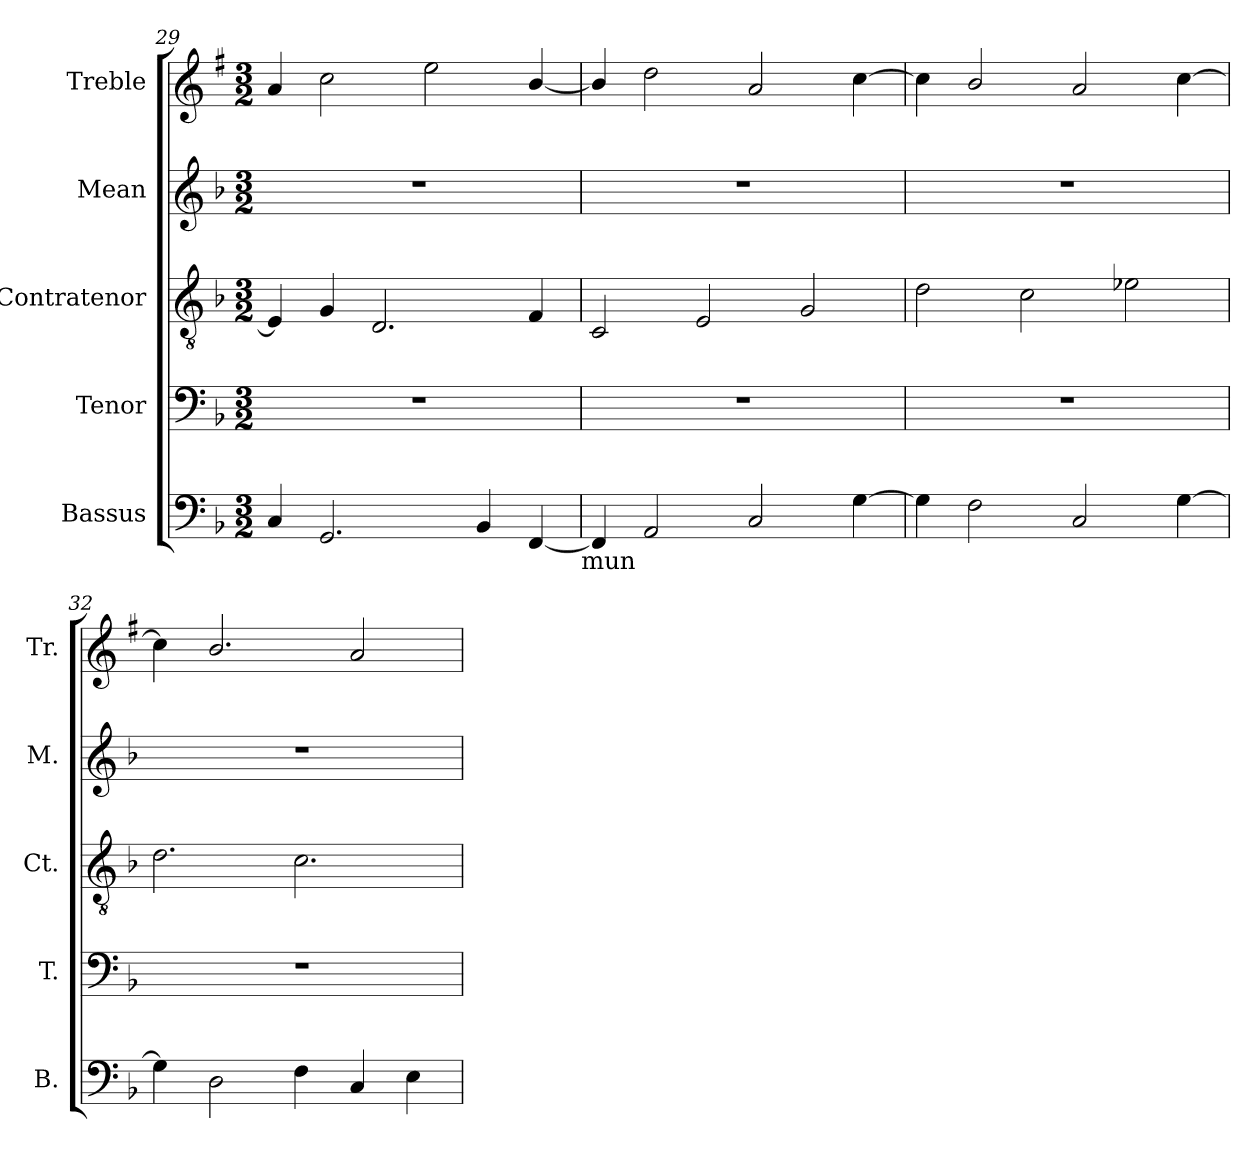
**kern	**kern	**kern	**kern	**kern
*part5	*part4	*part3	*part2	*part1
*staff5	*staff4	*staff3	*staff2	*staff1
*I"Bassus	*I"Tenor	*I"Contratenor	*I"Mean	*I"Treble
*I'B.	*I'T.	*I'Ct.	*I'M.	*I'Tr.
*clefF4	*clefF4	*clefGv2	*clefG2	*clefG2
*ITrd7c12	*	*	*	*ITrd1c2
*k[b-]	*k[b-]	*k[b-]	*k[b-]	*k[b-]
*F:	*F:	*F:	*F:	*F:
*M3/2	*M3/2	*M3/2	*M3/2	*M3/2
=29	=29	=29	=29	=29
4CC/	1.r	4E/]	1.r	4g/
2.GGG/	.	4G/	.	2b-\
.	.	2.D/	.	.
.	.	.	.	2dd\
4BBB-/	.	.	.	.
[<4FFF/	.	4F/	.	[<4a/
!LO:TX:b:t=mun	!	!	!	!
=30	=30	=30	=30	=30
4FFF/]	1.r	2C/	1.r	4a/]
2AAA/	.	.	.	2cc\
.	.	2E/	.	.
2CC/	.	.	.	2g/
.	.	2G/	.	.
[<4GG\	.	.	.	[<4b-\
!!LO:LB:g=z
=31	=31	=31	=31	=31
4GG\]	1.r	2d\	1.r	4b-\]
2FF\	.	.	.	2a/
.	.	2c\	.	.
2CC/	.	.	.	2g/
.	.	2e-X\	.	.
[>4GG\	.	.	.	[>4b-\
=32	=32	=32	=32	=32
4GG\]	1.r	2.d\	1.r	4b-\]
2DD\	.	.	.	2.a/
4FF\	.	2.c\	.	.
4CC/	.	.	.	2g/
4EE\	.	.	.	.
=	=	=	=	=
*-	*-	*-	*-	*-
